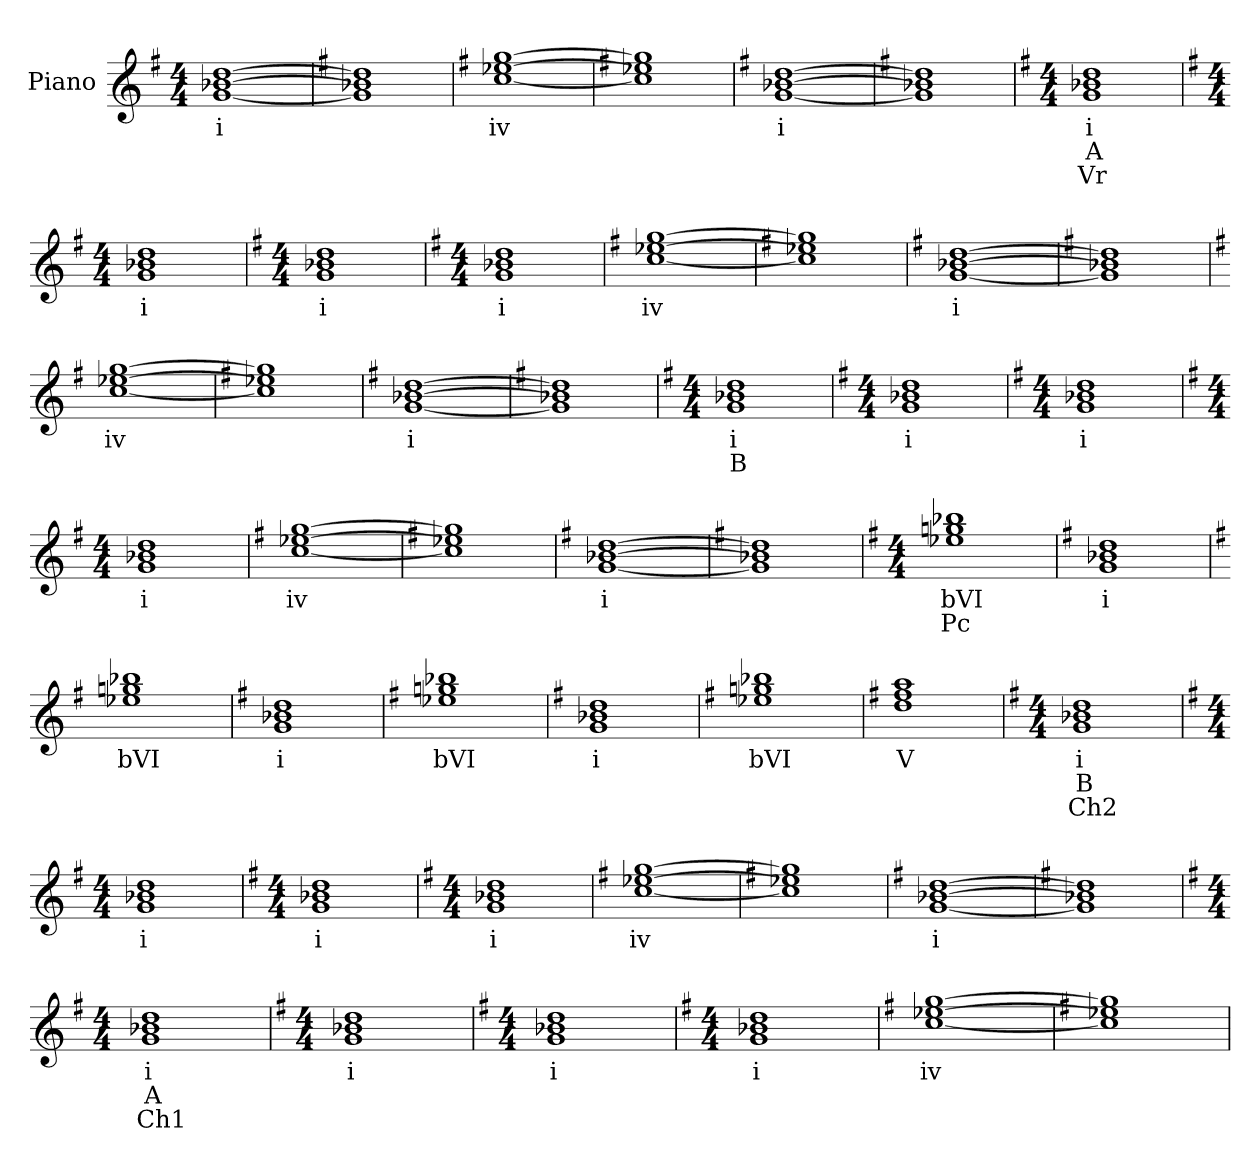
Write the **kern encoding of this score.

**kern	**text	**text	**text
*part1	*part1	*part1	*part1
*staff1	*staff1	*staff1	*staff1
*I"Piano	*	*	*
*I'Pno	*	*	*
*k[f#]	*	*	*
*G:	*	*	*
*M4/4	*	*	*
=	=	=	=
[1g [1b-X [1dd	i	.	.
=	=	=	=
*k[f#]	*	*	*
*G:	*	*	*
1g] 1b-X] 1dd]	.	.	.
=	=	=	=
*k[f#]	*	*	*
*G:	*	*	*
[1cc [1ee-X [1gg	iv	.	.
=	=	=	=
*k[f#]	*	*	*
*G:	*	*	*
1cc] 1ee-X] 1gg]	.	.	.
=	=	=	=
*k[f#]	*	*	*
*G:	*	*	*
[1g [1b-X [1dd	i	.	.
=	=	=	=
*k[f#]	*	*	*
*G:	*	*	*
1g] 1b-X] 1dd]	.	.	.
=	=	=	=
*k[f#]	*	*	*
*G:	*	*	*
*M4/4	*	*	*
1g 1b-X 1dd	i	A	Vr
=	=	=	=
*k[f#]	*	*	*
*G:	*	*	*
*M4/4	*	*	*
1g 1b-X 1dd	i	.	.
=	=	=	=
*k[f#]	*	*	*
*G:	*	*	*
*M4/4	*	*	*
1g 1b-X 1dd	i	.	.
=	=	=	=
*k[f#]	*	*	*
*G:	*	*	*
*M4/4	*	*	*
1g 1b-X 1dd	i	.	.
=	=	=	=
*k[f#]	*	*	*
*G:	*	*	*
[1cc [1ee-X [1gg	iv	.	.
=	=	=	=
*k[f#]	*	*	*
*G:	*	*	*
1cc] 1ee-X] 1gg]	.	.	.
=	=	=	=
*k[f#]	*	*	*
*G:	*	*	*
[1g [1b-X [1dd	i	.	.
=	=	=	=
*k[f#]	*	*	*
*G:	*	*	*
1g] 1b-X] 1dd]	.	.	.
=	=	=	=
*k[f#]	*	*	*
*G:	*	*	*
[1cc [1ee-X [1gg	iv	.	.
=	=	=	=
*k[f#]	*	*	*
*G:	*	*	*
1cc] 1ee-X] 1gg]	.	.	.
=	=	=	=
*k[f#]	*	*	*
*G:	*	*	*
[1g [1b-X [1dd	i	.	.
=	=	=	=
*k[f#]	*	*	*
*G:	*	*	*
1g] 1b-X] 1dd]	.	.	.
=	=	=	=
*k[f#]	*	*	*
*G:	*	*	*
*M4/4	*	*	*
1g 1b-X 1dd	i	B	.
=	=	=	=
*k[f#]	*	*	*
*G:	*	*	*
*M4/4	*	*	*
1g 1b-X 1dd	i	.	.
=	=	=	=
*k[f#]	*	*	*
*G:	*	*	*
*M4/4	*	*	*
1g 1b-X 1dd	i	.	.
=	=	=	=
*k[f#]	*	*	*
*G:	*	*	*
*M4/4	*	*	*
1g 1b-X 1dd	i	.	.
=	=	=	=
*k[f#]	*	*	*
*G:	*	*	*
[1cc [1ee-X [1gg	iv	.	.
=	=	=	=
*k[f#]	*	*	*
*G:	*	*	*
1cc] 1ee-X] 1gg]	.	.	.
=	=	=	=
*k[f#]	*	*	*
*G:	*	*	*
[1g [1b-X [1dd	i	.	.
=	=	=	=
*k[f#]	*	*	*
*G:	*	*	*
1g] 1b-X] 1dd]	.	.	.
=	=	=	=
*k[f#]	*	*	*
*G:	*	*	*
*M4/4	*	*	*
1ee-X 1ggn 1bb-X	bVI	Pc	.
=	=	=	=
*k[f#]	*	*	*
*G:	*	*	*
1g 1b-X 1dd	i	.	.
=	=	=	=
*k[f#]	*	*	*
*G:	*	*	*
1ee-X 1ggn 1bb-X	bVI	.	.
=	=	=	=
*k[f#]	*	*	*
*G:	*	*	*
1g 1b-X 1dd	i	.	.
=	=	=	=
*k[f#]	*	*	*
*G:	*	*	*
1ee-X 1ggn 1bb-X	bVI	.	.
=	=	=	=
*k[f#]	*	*	*
*G:	*	*	*
1g 1b-X 1dd	i	.	.
=	=	=	=
*k[f#]	*	*	*
*G:	*	*	*
1ee-X 1ggn 1bb-X	bVI	.	.
=	=	=	=
*k[f#]	*	*	*
*G:	*	*	*
1dd 1ff# 1aa	V	.	.
=	=	=	=
*k[f#]	*	*	*
*G:	*	*	*
*M4/4	*	*	*
1g 1b-X 1dd	i	B	Ch2
=	=	=	=
*k[f#]	*	*	*
*G:	*	*	*
*M4/4	*	*	*
1g 1b-X 1dd	i	.	.
=	=	=	=
*k[f#]	*	*	*
*G:	*	*	*
*M4/4	*	*	*
1g 1b-X 1dd	i	.	.
=	=	=	=
*k[f#]	*	*	*
*G:	*	*	*
*M4/4	*	*	*
1g 1b-X 1dd	i	.	.
=	=	=	=
*k[f#]	*	*	*
*G:	*	*	*
[1cc [1ee-X [1gg	iv	.	.
=	=	=	=
*k[f#]	*	*	*
*G:	*	*	*
1cc] 1ee-X] 1gg]	.	.	.
=	=	=	=
*k[f#]	*	*	*
*G:	*	*	*
[1g [1b-X [1dd	i	.	.
=	=	=	=
*k[f#]	*	*	*
*G:	*	*	*
1g] 1b-X] 1dd]	.	.	.
=	=	=	=
*k[f#]	*	*	*
*G:	*	*	*
*M4/4	*	*	*
1g 1b-X 1dd	i	A	Ch1
=	=	=	=
*k[f#]	*	*	*
*G:	*	*	*
*M4/4	*	*	*
1g 1b-X 1dd	i	.	.
=	=	=	=
*k[f#]	*	*	*
*G:	*	*	*
*M4/4	*	*	*
1g 1b-X 1dd	i	.	.
=	=	=	=
*k[f#]	*	*	*
*G:	*	*	*
*M4/4	*	*	*
1g 1b-X 1dd	i	.	.
=	=	=	=
*k[f#]	*	*	*
*G:	*	*	*
[1cc [1ee-X [1gg	iv	.	.
=	=	=	=
*k[f#]	*	*	*
*G:	*	*	*
1cc] 1ee-X] 1gg]	.	.	.
=	=	=	=
*-	*-	*-	*-
